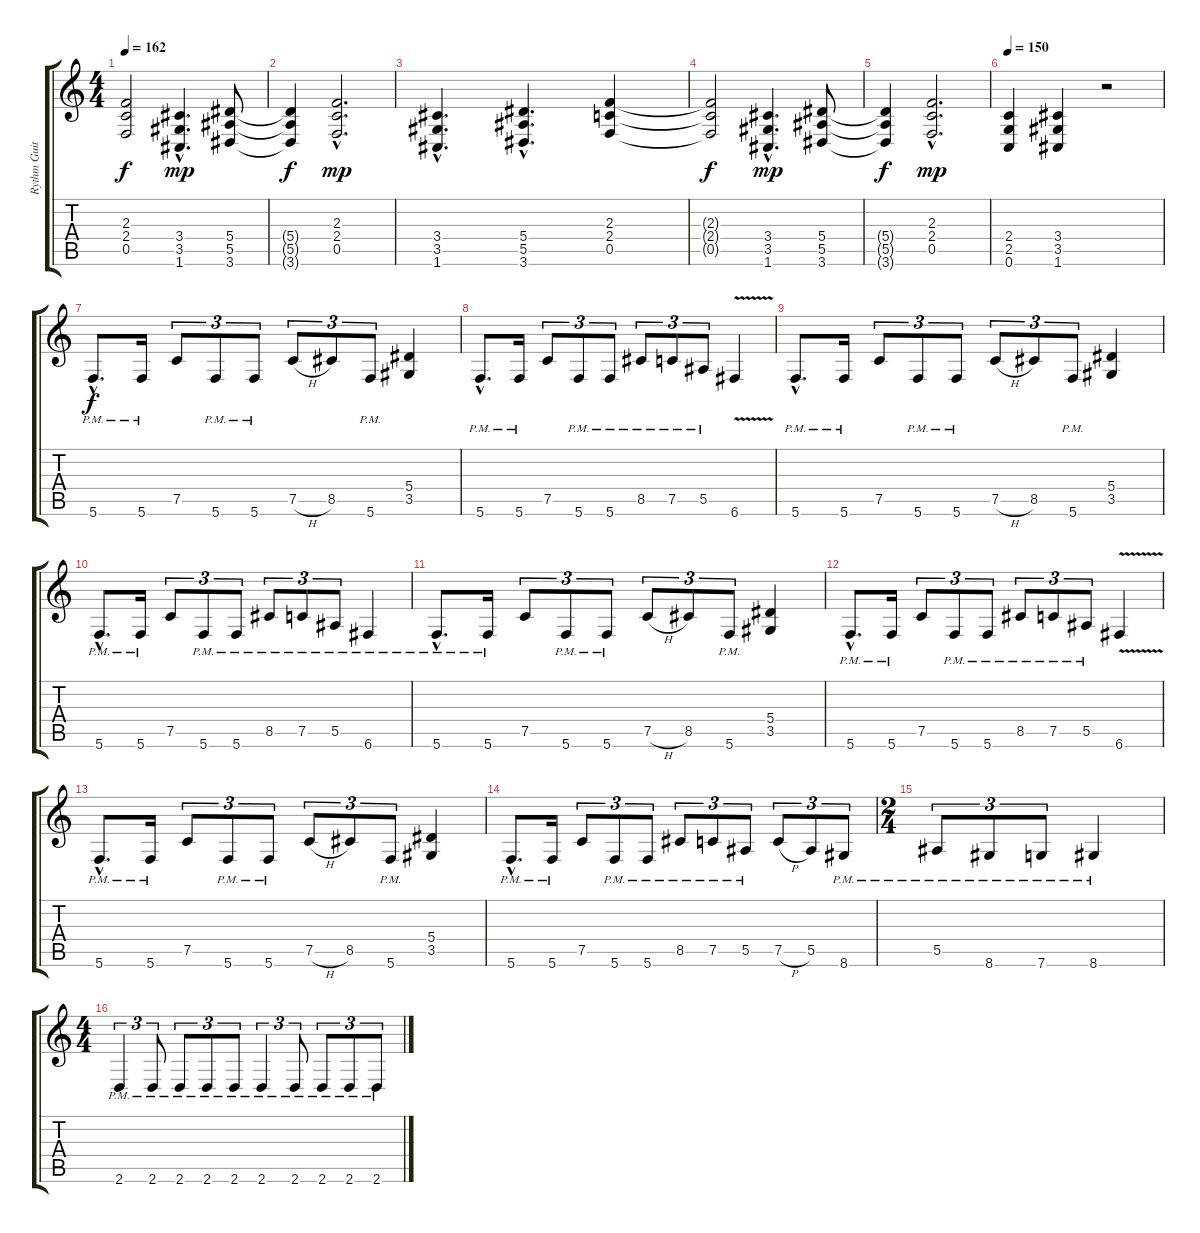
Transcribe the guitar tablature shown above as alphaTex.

\track ("Rythm Guitar 2" "Rythm Guit") {instrument distortionguitar}
\staff {score tabs}
\tuning (C4 G3 Eb3 Bb2 F2 C2) {hide}
\ts (4 4)
\tempo 162
\clef g2
\ks c
(2.3{t} 2.4{t} 0.5{t}).2{dy f} (3.4{hac} 3.5{hac} 1.6{hac}).4{d dy mp} (5.4 5.5 3.6).8 |
(5.4{t} 5.5{t} 3.6{t}).4{dy f} (2.3{hac} 2.4{hac} 0.5{hac}).2{d dy mp} |
(3.4{hac} 3.5{hac} 1.6{hac}).4{d} (5.4{hac} 5.5{hac} 3.6{hac}).4{d} (2.3 2.4 0.5).4 |
(2.3{t} 2.4{t} 0.5{t}).2{dy f} (3.4{hac} 3.5{hac} 1.6{hac}).4{d dy mp} (5.4 5.5 3.6).8 |
(5.4{t} 5.5{t} 3.6{t}).4{dy f} (2.3{hac} 2.4{hac} 0.5{hac}).2{d dy mp} |
\tempo 150
(2.4 2.5 0.6).4 (3.4 3.5 1.6).4 r.2 |
5.6{hac pm}.8{d dy f balance 11} 5.6{pm}.16 7.5.8{tu (3 2)} 5.6{pm}.8{tu (3 2)} 5.6{pm}.8{tu (3 2)} 7.5{h}.8{tu (3 2)} 8.5.8{tu (3 2)} 5.6{pm}.8{tu (3 2)} (5.4 3.5).4 |
5.6{hac pm}.8{d} 5.6{pm}.16 7.5.8{tu (3 2)} 5.6{pm}.8{tu (3 2)} 5.6{pm}.8{tu (3 2)} 8.5{pm}.8{tu (3 2)} 7.5{pm}.8{tu (3 2)} 5.5{pm}.8{tu (3 2)} 6.6{v}.4 |
5.6{hac pm}.8{d} 5.6{pm}.16 7.5.8{tu (3 2)} 5.6{pm}.8{tu (3 2)} 5.6{pm}.8{tu (3 2)} 7.5{h}.8{tu (3 2)} 8.5.8{tu (3 2)} 5.6{pm}.8{tu (3 2)} (5.4 3.5).4 |
5.6{hac pm}.8{d} 5.6{pm}.16 7.5.8{tu (3 2)} 5.6{pm}.8{tu (3 2)} 5.6{pm}.8{tu (3 2)} 8.5{pm}.8{tu (3 2)} 7.5{pm}.8{tu (3 2)} 5.5{pm}.8{tu (3 2)} 6.6{pm}.4 |
5.6{hac pm}.8{d} 5.6{pm}.16 7.5.8{tu (3 2)} 5.6{pm}.8{tu (3 2)} 5.6{pm}.8{tu (3 2)} 7.5{h}.8{tu (3 2)} 8.5.8{tu (3 2)} 5.6{pm}.8{tu (3 2)} (5.4 3.5).4 |
5.6{hac pm}.8{d} 5.6{pm}.16 7.5.8{tu (3 2)} 5.6{pm}.8{tu (3 2)} 5.6{pm}.8{tu (3 2)} 8.5{pm}.8{tu (3 2)} 7.5{pm}.8{tu (3 2)} 5.5{pm}.8{tu (3 2)} 6.6{v}.4 |
5.6{hac pm}.8{d} 5.6{pm}.16 7.5.8{tu (3 2)} 5.6{pm}.8{tu (3 2)} 5.6{pm}.8{tu (3 2)} 7.5{h}.8{tu (3 2)} 8.5.8{tu (3 2)} 5.6{pm}.8{tu (3 2)} (5.4 3.5).4 |
5.6{hac pm}.8{d} 5.6{pm}.16 7.5.8{tu (3 2)} 5.6{pm}.8{tu (3 2)} 5.6{pm}.8{tu (3 2)} 8.5{pm}.8{tu (3 2)} 7.5{pm}.8{tu (3 2)} 5.5{pm}.8{tu (3 2)} 7.5{h}.8{tu (3 2)} 5.5.8{tu (3 2)} 8.6{pm}.8{tu (3 2)} |
\ts (2 4)
5.5{pm}.8{tu (3 2)} 8.6{pm}.8{tu (3 2)} 7.6{pm}.8{tu (3 2)} 8.6{pm}.4 |
\ts (4 4)
2.6{pm}.4{tu (3 2)} 2.6{pm}.8{tu (3 2)} 2.6{pm}.8{tu (3 2)} 2.6{pm}.8{tu (3 2)} 2.6{pm}.8{tu (3 2)} 2.6{pm}.4{tu (3 2)} 2.6{pm}.8{tu (3 2)} 2.6{pm}.8{tu (3 2)} 2.6{pm}.8{tu (3 2)} 2.6{pm}.8{tu (3 2)}
